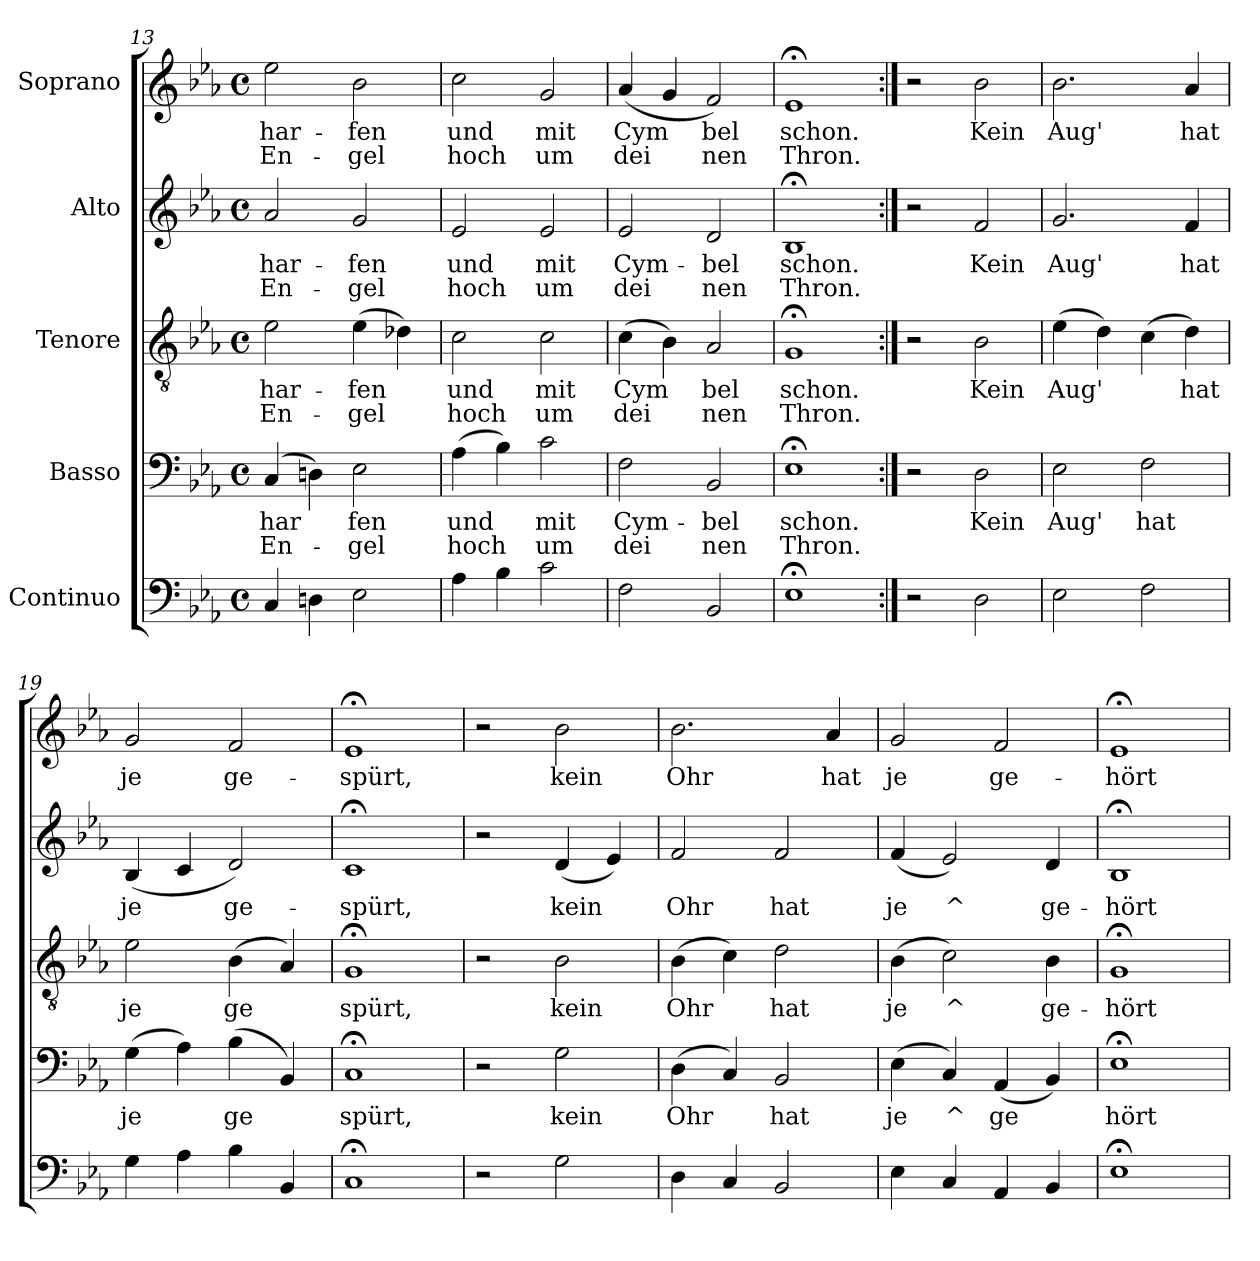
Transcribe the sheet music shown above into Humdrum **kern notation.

**kern	**kern	**text	**text	**kern	**text	**text	**kern	**text	**text	**kern	**text	**text
*part5	*part4	*part4	*part4	*part3	*part3	*part3	*part2	*part2	*part2	*part1	*part1	*part1
*staff5	*staff4	*staff4	*staff4	*staff3	*staff3	*staff3	*staff2	*staff2	*staff2	*staff1	*staff1	*staff1
*I"Continuo	*I"Basso	*	*	*I"Tenore	*	*	*I"Alto	*	*	*I"Soprano	*	*
*clefF4	*clefF4	*	*	*clefGv2	*	*	*clefG2	*	*	*clefG2	*	*
*k[b-e-a-]	*k[b-e-a-]	*	*	*k[b-e-a-]	*	*	*k[b-e-a-]	*	*	*k[b-e-a-]	*	*
*E-:	*E-:	*	*	*E-:	*	*	*E-:	*	*	*E-:	*	*
*M4/4	*M4/4	*	*	*M4/4	*	*	*M4/4	*	*	*M4/4	*	*
*met(c)	*met(c)	*	*	*met(c)	*	*	*met(c)	*	*	*met(c)	*	*
=13	=13	=13	=13	=13	=13	=13	=13	=13	=13	=13	=13	=13
!	!	!LO:LY:b	!LO:LY:b	!	!LO:LY:b	!LO:LY:b	!	!LO:LY:b	!LO:LY:b	!	!LO:LY:b	!LO:LY:b
4C/	(<4C/	har	En-	2e-\	har-	En-	2a-/	har-	En-	2ee-\	har-	En-
4Dni\	4Dni\)	.	.	.	.	.	.	.	.	.	.	.
!	!	!LO:LY:b	!LO:LY:b	!	!LO:LY:b	!LO:LY:b	!	!LO:LY:b	!LO:LY:b	!	!LO:LY:b	!LO:LY:b
2E-\	2E-\	fen	-gel	(>4e-\	-fen	-gel	2g/	-fen	-gel	2b-\	-fen	-gel
.	.	.	.	4d-X\)	.	.	.	.	.	.	.	.
=14	=14	=14	=14	=14	=14	=14	=14	=14	=14	=14	=14	=14
!	!	!LO:LY:b	!LO:LY:b	!	!LO:LY:b	!LO:LY:b	!	!LO:LY:b	!LO:LY:b	!	!LO:LY:b	!LO:LY:b
4A-\	(>4A-\	und	hoch	2c\	und	hoch	2e-/	und	hoch	2cc\	und	hoch
4B-\	4B-\)	.	.	.	.	.	.	.	.	.	.	.
!	!	!LO:LY:b	!LO:LY:b	!	!LO:LY:b	!LO:LY:b	!	!LO:LY:b	!LO:LY:b	!	!LO:LY:b	!LO:LY:b
2c\	2c\	mit	um	2c\	mit	um	2e-/	mit	um	2g/	mit	um
=15	=15	=15	=15	=15	=15	=15	=15	=15	=15	=15	=15	=15
!	!	!LO:LY:b	!LO:LY:b	!	!LO:LY:b	!LO:LY:b	!	!LO:LY:b	!LO:LY:b	!	!LO:LY:b	!LO:LY:b
2F\	2F\	Cym-	dei	(>4c\	Cym	dei	2e-/	Cym-	dei	(<4a-/	Cym	dei
.	.	.	.	4B-\)	.	.	.	.	.	4g/	.	.
!	!	!LO:LY:b	!LO:LY:b	!	!LO:LY:b	!LO:LY:b	!	!LO:LY:b	!LO:LY:b	!	!LO:LY:b	!LO:LY:b
2BB-/	2BB-/	-bel	nen	2A-/	bel	nen	2d/	-bel	nen	2f/)	bel	nen
=16	=16	=16	=16	=16	=16	=16	=16	=16	=16	=16	=16	=16
!	!	!LO:LY:b	!LO:LY:b	!	!LO:LY:b	!LO:LY:b	!	!LO:LY:b	!LO:LY:b	!	!LO:LY:b	!LO:LY:b
1E-;<	1E-;<	schon.	Thron.	1G;	schon.	Thron.	1B-;	schon.	Thron.	1e-;	schon.	Thron.
=17:|!	=17:|!	=17:|!	=17:|!	=17:|!	=17:|!	=17:|!	=17:|!	=17:|!	=17:|!	=17:|!	=17:|!	=17:|!
2r	2r	.	.	2r	.	.	2r	.	.	2r	.	.
!	!	!LO:LY:b	!	!	!LO:LY:b	!	!	!LO:LY:b	!	!	!LO:LY:b	!
2D\	2D\	Kein	.	2B-\	Kein	.	2f/	Kein	.	2b-\	Kein	.
!!LO:LB:g=z
=18	=18	=18	=18	=18	=18	=18	=18	=18	=18	=18	=18	=18
!	!	!LO:LY:b	!	!	!LO:LY:b	!	!	!LO:LY:b	!	!	!LO:LY:b	!
2E-\	2E-\	Aug'	.	(>4e-\	Aug'	.	2.g/	Aug'	.	2.b-\	Aug'	.
.	.	.	.	4d\)	.	.	.	.	.	.	.	.
!	!	!LO:LY:b	!	!	!	!	!	!	!	!	!	!
2F\	2F\	hat	.	(>4c\	.	.	.	.	.	.	.	.
!	!	!	!	!	!LO:LY:b	!	!	!LO:LY:b	!	!	!LO:LY:b	!
.	.	.	.	4d\)	hat	.	4f/	hat	.	4a-/	hat	.
=19	=19	=19	=19	=19	=19	=19	=19	=19	=19	=19	=19	=19
!	!	!LO:LY:b	!	!	!LO:LY:b	!	!	!LO:LY:b	!	!	!LO:LY:b	!
4G\	(>4G\	je	.	2e-\	je	.	(<4B-/	je	.	2g/	je	.
4A-\	4A-\)	.	.	.	.	.	4c/	.	.	.	.	.
!	!	!LO:LY:b	!	!	!LO:LY:b	!	!	!LO:LY:b	!	!	!LO:LY:b	!
4B-\	(>4B-\	ge	.	(>4B-\	ge	.	2d/)	ge-	.	2f/	ge-	.
4BB-/	4BB-/)	.	.	4A-/)	.	.	.	.	.	.	.	.
=20	=20	=20	=20	=20	=20	=20	=20	=20	=20	=20	=20	=20
!	!	!LO:LY:b	!	!	!LO:LY:b	!	!	!LO:LY:b	!	!	!LO:LY:b	!
1C;	1C;	spürt,	.	1G;	spürt,	.	1c;	-spürt,	.	1e-;	-spürt,	.
=21	=21	=21	=21	=21	=21	=21	=21	=21	=21	=21	=21	=21
2r	2r	.	.	2r	.	.	2r	.	.	2r	.	.
!	!	!LO:LY:b	!	!	!LO:LY:b	!	!	!LO:LY:b	!	!	!LO:LY:b	!
2G\	2G\	kein	.	2B-\	kein	.	(<4d/	kein	.	2b-\	kein	.
.	.	.	.	.	.	.	4e-/)	.	.	.	.	.
=22	=22	=22	=22	=22	=22	=22	=22	=22	=22	=22	=22	=22
!	!	!LO:LY:b	!	!	!LO:LY:b	!	!	!LO:LY:b	!	!	!LO:LY:b	!
4D\	(>4D\	Ohr	.	(>4B-\	Ohr	.	2f/	Ohr	.	2.b-\	Ohr	.
4C/	4C/)	.	.	4c\)	.	.	.	.	.	.	.	.
!	!	!LO:LY:b	!	!	!LO:LY:b	!	!	!LO:LY:b	!	!	!	!
2BB-/	2BB-/	hat	.	2d\	hat	.	2f/	hat	.	.	.	.
!	!	!	!	!	!	!	!	!	!	!	!LO:LY:b	!
.	.	.	.	.	.	.	.	.	.	4a-/	hat	.
!!LO:LB:g=z
=23	=23	=23	=23	=23	=23	=23	=23	=23	=23	=23	=23	=23
!	!	!LO:LY:b	!	!	!LO:LY:b	!	!	!LO:LY:b	!	!	!LO:LY:b	!
4E-\	(>4E-\	je	.	(>4B-\	je	.	(<4f/	je	.	2g/	je	.
!	!	!LO:LY:b	!	!	!LO:LY:b	!	!	!LO:LY:b	!	!	!	!
4C/	4C/)	^	.	2c\)	^	.	2e-/)	^	.	.	.	.
!	!	!LO:LY:b	!	!	!	!	!	!	!	!	!LO:LY:b	!
4AA-/	(<4AA-/	ge	.	.	.	.	.	.	.	2f/	ge-	.
!	!	!	!	!	!LO:LY:b	!	!	!LO:LY:b	!	!	!	!
4BB-/	4BB-/)	.	.	4B-\	ge-	.	4d/	ge-	.	.	.	.
=24	=24	=24	=24	=24	=24	=24	=24	=24	=24	=24	=24	=24
!	!	!LO:LY:b	!	!	!LO:LY:b	!	!	!LO:LY:b	!	!	!LO:LY:b	!
1E-;<	1E-;<	hört	.	1G;	-hört	.	1B-;	-hört	.	1e-;	-hört	.
=	=	=	=	=	=	=	=	=	=	=	=	=
*-	*-	*-	*-	*-	*-	*-	*-	*-	*-	*-	*-	*-
